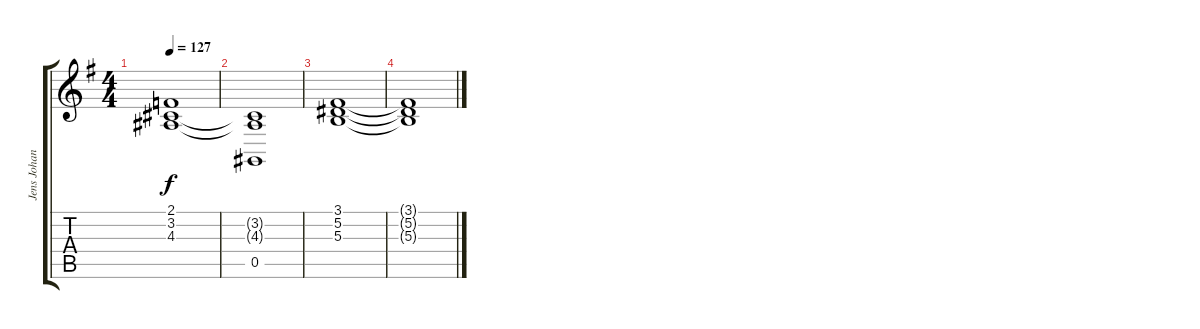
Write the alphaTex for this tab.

\track ("Jens Johansson II" "Jens Johan") {instrument synthstrings1}
\staff {score tabs}
\tuning (Eb4 Bb3 Gb3 Db3 Ab2 Eb2) {hide}
\ts (4 4)
\tempo 127
\clef g2
\ks g
(2.1 3.2 4.3).1{dy f} |
(3.2{t} 4.3{t} 0.5).1 |
(3.1 5.2 5.3).1 |
(3.1{t} 5.2{t} 5.3{t}).1
